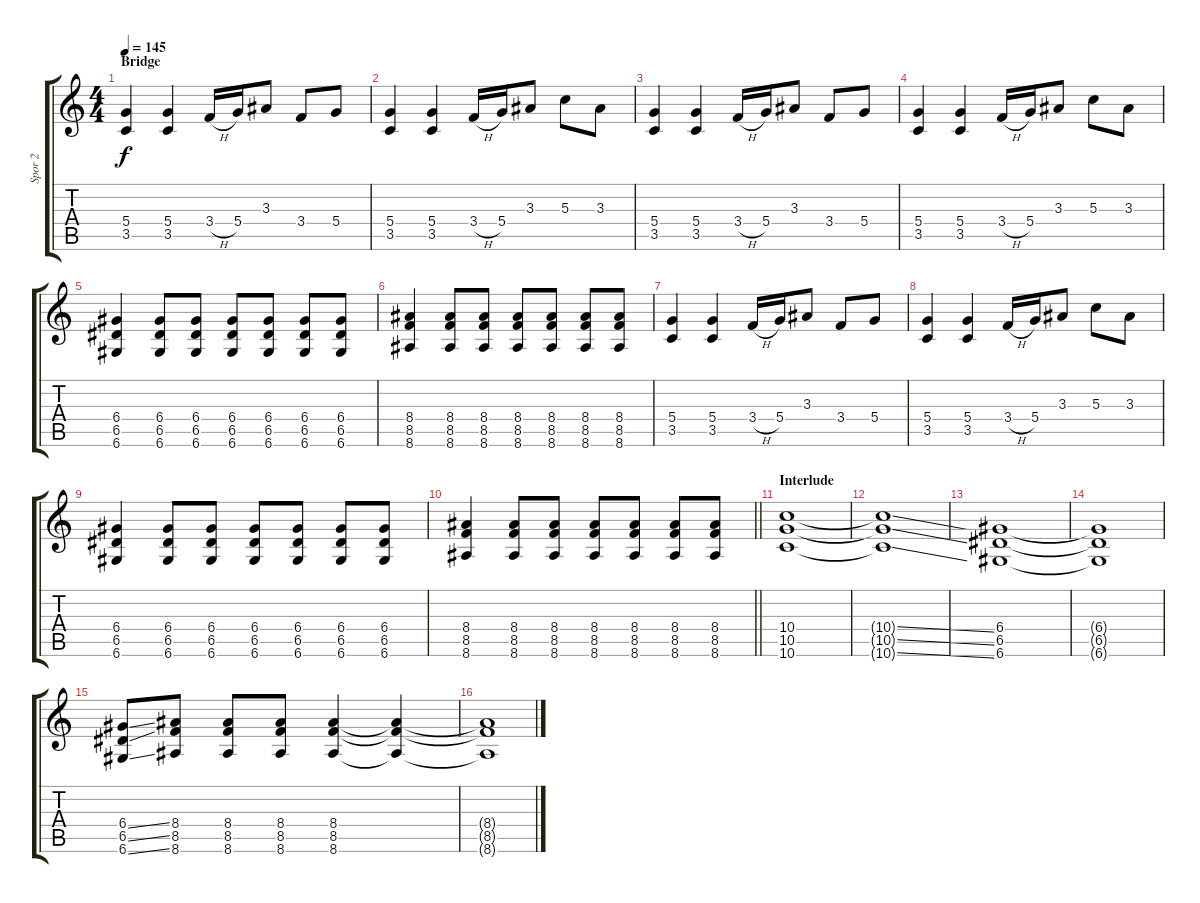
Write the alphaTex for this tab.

\track ("Spor 2" "Spor 2") {instrument distortionguitar}
\staff {score tabs}
\tuning (E4 B3 G3 D3 A2 D2) {hide}
\ts (4 4)
\section ("" "Bridge")
\tempo 145
\clef g2
\ks c
(5.4 3.5).4{dy f} (5.4 3.5).4 3.4{h}.16 5.4.16 3.3.8 3.4.8 5.4.8 |
(5.4 3.5).4 (5.4 3.5).4 3.4{h}.16 5.4.16 3.3.8 5.3.8 3.3.8 |
(5.4 3.5).4 (5.4 3.5).4 3.4{h}.16 5.4.16 3.3.8 3.4.8 5.4.8 |
(5.4 3.5).4 (5.4 3.5).4 3.4{h}.16 5.4.16 3.3.8 5.3.8 3.3.8 |
(6.4 6.5 6.6).4 (6.4 6.5 6.6).8 (6.4 6.5 6.6).8 (6.4 6.5 6.6).8 (6.4 6.5 6.6).8 (6.4 6.5 6.6).8 (6.4 6.5 6.6).8 |
(8.4 8.5 8.6).4 (8.4 8.5 8.6).8 (8.4 8.5 8.6).8 (8.4 8.5 8.6).8 (8.4 8.5 8.6).8 (8.4 8.5 8.6).8 (8.4 8.5 8.6).8 |
(5.4 3.5).4 (5.4 3.5).4 3.4{h}.16 5.4.16 3.3.8 3.4.8 5.4.8 |
(5.4 3.5).4 (5.4 3.5).4 3.4{h}.16 5.4.16 3.3.8 5.3.8 3.3.8 |
(6.4 6.5 6.6).4 (6.4 6.5 6.6).8 (6.4 6.5 6.6).8 (6.4 6.5 6.6).8 (6.4 6.5 6.6).8 (6.4 6.5 6.6).8 (6.4 6.5 6.6).8 |
\barLineRight lightlight
(8.4 8.5 8.6).4 (8.4 8.5 8.6).8 (8.4 8.5 8.6).8 (8.4 8.5 8.6).8 (8.4 8.5 8.6).8 (8.4 8.5 8.6).8 (8.4 8.5 8.6).8 |
\section ("" "Interlude")
(10.4 10.5 10.6).1 |
(10.4{ss t} 10.5{ss t} 10.6{ss t}).1 |
(6.4 6.5 6.6).1 |
(6.4{t} 6.5{t} 6.6{t}).1 |
(6.4{ss} 6.5{ss} 6.6{ss}).8 (8.4 8.5 8.6).8 (8.4 8.5 8.6).8 (8.4 8.5 8.6).8 (8.4 8.5 8.6).4 (8.4{t} 8.5{t} 8.6{t}).4 |
(8.4{t} 8.5{t} 8.6{t}).1
